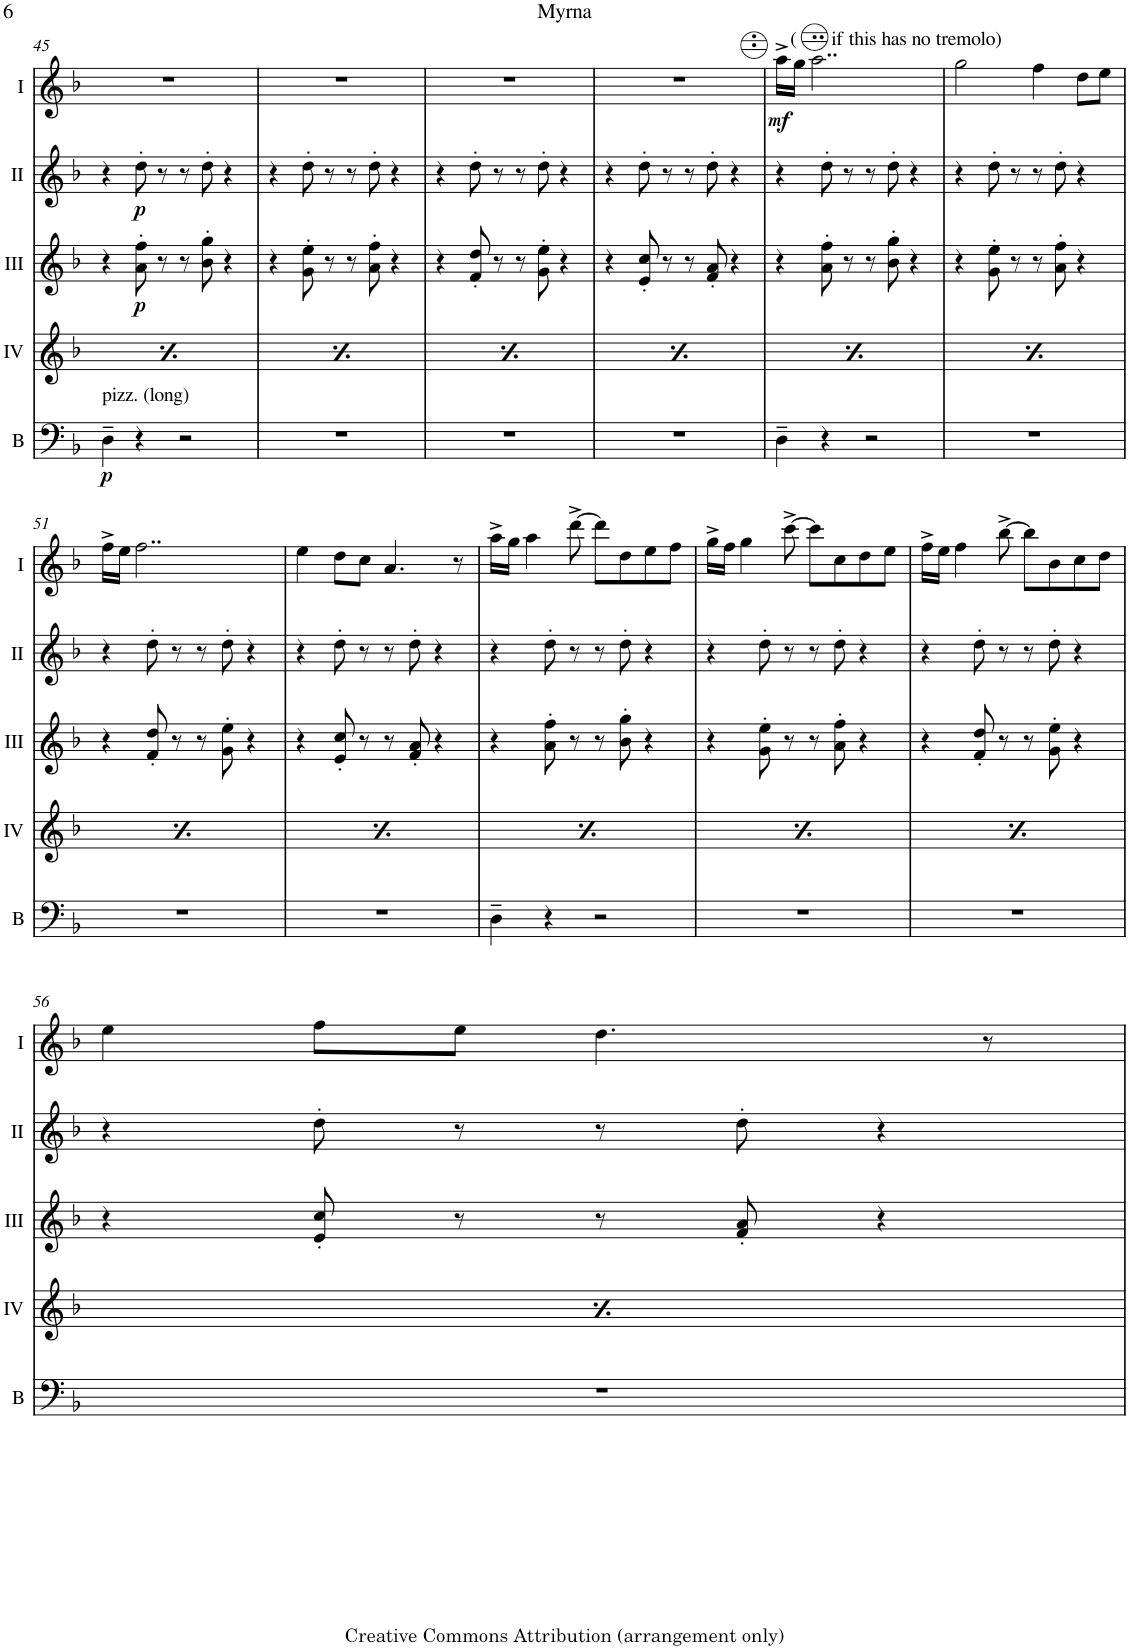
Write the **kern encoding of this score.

**kern	**dynam	**kern	**kern	**dynam	**kern	**dynam	**kern	**dynam
*part5	*part5	*part4	*part3	*part3	*part2	*part2	*part1	*part1
*staff5	*staff5	*staff4	*staff3	*staff3	*staff2	*staff2	*staff1	*staff1
*I"Bass	*	*I"Acc. 4	*I"Acc. 3	*	*I"Acc. 2	*	*I"Acc. 1	*
*I'B	*	*	*	*	*	*	*	*
!!LO:PB:g=z
*clefF4	*	*clefG2	*clefG2	*	*clefG2	*	*clefG2	*
*Trd7c12	*	*Trd7c12	*	*	*	*	*	*
*k[b-]	*	*k[b-]	*k[b-]	*	*k[b-]	*	*k[b-]	*
*M4/4	*	*M4/4	*M4/4	*	*M4/4	*	*M4/4	*
=45	=45	=45	=45	=45	=45	=45	=45	=45
!LO:TX:a:t=pizz. (long)	!	!	!	!	!	!	!	!
!	!LO:DY:b	!	!	!	!	!	!	!
4D~\	p	8dd'\L	4r	.	4r	.	1r	.
.	.	8dd'\	.	.	.	.	.	.
!	!	!	!	!LO:DY:b	!	!LO:DY:b	!	!
4r	.	8dd'\	8a\' 8ff\'	p	8dd'\	p	.	.
.	.	8dd'\J	8r	.	8r	.	.	.
2r	.	8dd'\L	8r	.	8r	.	.	.
.	.	8dd'\	8b-\' 8gg\'	.	8dd'\	.	.	.
.	.	8dd'\	4r	.	4r	.	.	.
.	.	8dd'\J	.	.	.	.	.	.
=46	=46	=46	=46	=46	=46	=46	=46	=46
1r	.	8dd'\L	4r	.	4r	.	1r	.
.	.	8dd'\	.	.	.	.	.	.
.	.	8dd'\	8g\' 8ee\'	.	8dd'\	.	.	.
.	.	8dd'\J	8r	.	8r	.	.	.
.	.	8dd'\L	8r	.	8r	.	.	.
.	.	8dd'\	8a\' 8ff\'	.	8dd'\	.	.	.
.	.	8dd'\	4r	.	4r	.	.	.
.	.	8dd'\J	.	.	.	.	.	.
=47	=47	=47	=47	=47	=47	=47	=47	=47
1r	.	8dd'\L	4r	.	4r	.	1r	.
.	.	8dd'\	.	.	.	.	.	.
.	.	8dd'\	8f/' 8dd/'	.	8dd'\	.	.	.
.	.	8dd'\J	8r	.	8r	.	.	.
.	.	8dd'\L	8r	.	8r	.	.	.
.	.	8dd'\	8g\' 8ee\'	.	8dd'\	.	.	.
.	.	8dd'\	4r	.	4r	.	.	.
.	.	8dd'\J	.	.	.	.	.	.
=48	=48	=48	=48	=48	=48	=48	=48	=48
1r	.	8dd'\L	4r	.	4r	.	1r	.
.	.	8dd'\	.	.	.	.	.	.
.	.	8dd'\	8e/' 8cc/'	.	8dd'\	.	.	.
.	.	8dd'\J	8r	.	8r	.	.	.
.	.	8dd'\L	8r	.	8r	.	.	.
.	.	8dd'\	8f/' 8a/'	.	8dd'\	.	.	.
.	.	8dd'\	4r	.	4r	.	.	.
.	.	8dd'\J	.	.	.	.	.	.
=49	=49	=49	=49	=49	=49	=49	=49	=49
!	!	!	!	!	!	!	!LO:TX:a:t=(       if this has no tremolo)	!
!	!	!	!	!	!	!	!	!LO:DY:b
4D~\	.	8dd'\L	4r	.	4r	.	16aa^\LL	mf
.	.	.	.	.	.	.	16gg\JJ	.
.	.	8dd'\	.	.	.	.	2..aa\	.
4r	.	8dd'\	8a\' 8ff\'	.	8dd'\	.	.	.
.	.	8dd'\J	8r	.	8r	.	.	.
2r	.	8dd'\L	8r	.	8r	.	.	.
.	.	8dd'\	8b-\' 8gg\'	.	8dd'\	.	.	.
.	.	8dd'\	4r	.	4r	.	.	.
.	.	8dd'\J	.	.	.	.	.	.
=50	=50	=50	=50	=50	=50	=50	=50	=50
1r	.	8dd'\L	4r	.	4r	.	2gg\	.
.	.	8dd'\	.	.	.	.	.	.
.	.	8dd'\	8g\' 8ee\'	.	8dd'\	.	.	.
.	.	8dd'\J	8r	.	8r	.	.	.
.	.	8dd'\L	8r	.	8r	.	4ff\	.
.	.	8dd'\	8a\' 8ff\'	.	8dd'\	.	.	.
.	.	8dd'\	4r	.	4r	.	8dd\L	.
.	.	8dd'\J	.	.	.	.	8ee\J	.
!!LO:LB:g=z
=51	=51	=51	=51	=51	=51	=51	=51	=51
1r	.	8dd'\L	4r	.	4r	.	16ff^\LL	.
.	.	.	.	.	.	.	16ee\JJ	.
.	.	8dd'\	.	.	.	.	2..ff\	.
.	.	8dd'\	8f/' 8dd/'	.	8dd'\	.	.	.
.	.	8dd'\J	8r	.	8r	.	.	.
.	.	8dd'\L	8r	.	8r	.	.	.
.	.	8dd'\	8g\' 8ee\'	.	8dd'\	.	.	.
.	.	8dd'\	4r	.	4r	.	.	.
.	.	8dd'\J	.	.	.	.	.	.
=52	=52	=52	=52	=52	=52	=52	=52	=52
1r	.	8dd'\L	4r	.	4r	.	4ee\	.
.	.	8dd'\	.	.	.	.	.	.
.	.	8dd'\	8e/' 8cc/'	.	8dd'\	.	8dd\L	.
.	.	8dd'\J	8r	.	8r	.	8cc\J	.
.	.	8dd'\L	8r	.	8r	.	4.a/	.
.	.	8dd'\	8f/' 8a/'	.	8dd'\	.	.	.
.	.	8dd'\	4r	.	4r	.	.	.
.	.	8dd'\J	.	.	.	.	8r	.
=53	=53	=53	=53	=53	=53	=53	=53	=53
4D~\	.	8dd'\L	4r	.	4r	.	16aa^\LL	.
.	.	.	.	.	.	.	16gg\JJ	.
.	.	8dd'\	.	.	.	.	4aa\	.
4r	.	8dd'\	8a\' 8ff\'	.	8dd'\	.	.	.
.	.	8dd'\J	8r	.	8r	.	[8ddd^\	.
2r	.	8dd'\L	8r	.	8r	.	8ddd\L]	.
.	.	8dd'\	8b-\' 8gg\'	.	8dd'\	.	8dd\	.
.	.	8dd'\	4r	.	4r	.	8ee\	.
.	.	8dd'\J	.	.	.	.	8ff\J	.
=54	=54	=54	=54	=54	=54	=54	=54	=54
1r	.	8dd'\L	4r	.	4r	.	16gg^\LL	.
.	.	.	.	.	.	.	16ff\JJ	.
.	.	8dd'\	.	.	.	.	4gg\	.
.	.	8dd'\	8g\' 8ee\'	.	8dd'\	.	.	.
.	.	8dd'\J	8r	.	8r	.	[8ccc^\	.
.	.	8dd'\L	8r	.	8r	.	8ccc\L]	.
.	.	8dd'\	8a\' 8ff\'	.	8dd'\	.	8cc\	.
.	.	8dd'\	4r	.	4r	.	8dd\	.
.	.	8dd'\J	.	.	.	.	8ee\J	.
=55	=55	=55	=55	=55	=55	=55	=55	=55
1r	.	8dd'\L	4r	.	4r	.	16ff^\LL	.
.	.	.	.	.	.	.	16ee\JJ	.
.	.	8dd'\	.	.	.	.	4ff\	.
.	.	8dd'\	8f/' 8dd/'	.	8dd'\	.	.	.
.	.	8dd'\J	8r	.	8r	.	[8bb-^\	.
.	.	8dd'\L	8r	.	8r	.	8bb-\L]	.
.	.	8dd'\	8g\' 8ee\'	.	8dd'\	.	8b-\	.
.	.	8dd'\	4r	.	4r	.	8cc\	.
.	.	8dd'\J	.	.	.	.	8dd\J	.
!!LO:LB:g=z
=56	=56	=56	=56	=56	=56	=56	=56	=56
1r	.	8dd'\L	4r	.	4r	.	4ee\	.
.	.	8dd'\	.	.	.	.	.	.
.	.	8dd'\	8e/' 8cc/'	.	8dd'\	.	8ff\L	.
.	.	8dd'\J	8r	.	8r	.	8ee\J	.
.	.	8dd'\L	8r	.	8r	.	4.dd\	.
.	.	8dd'\	8f/' 8a/'	.	8dd'\	.	.	.
.	.	8dd'\	4r	.	4r	.	.	.
.	.	8dd'\J	.	.	.	.	8r	.
=	=	=	=	=	=	=	=	=
*-	*-	*-	*-	*-	*-	*-	*-	*-
